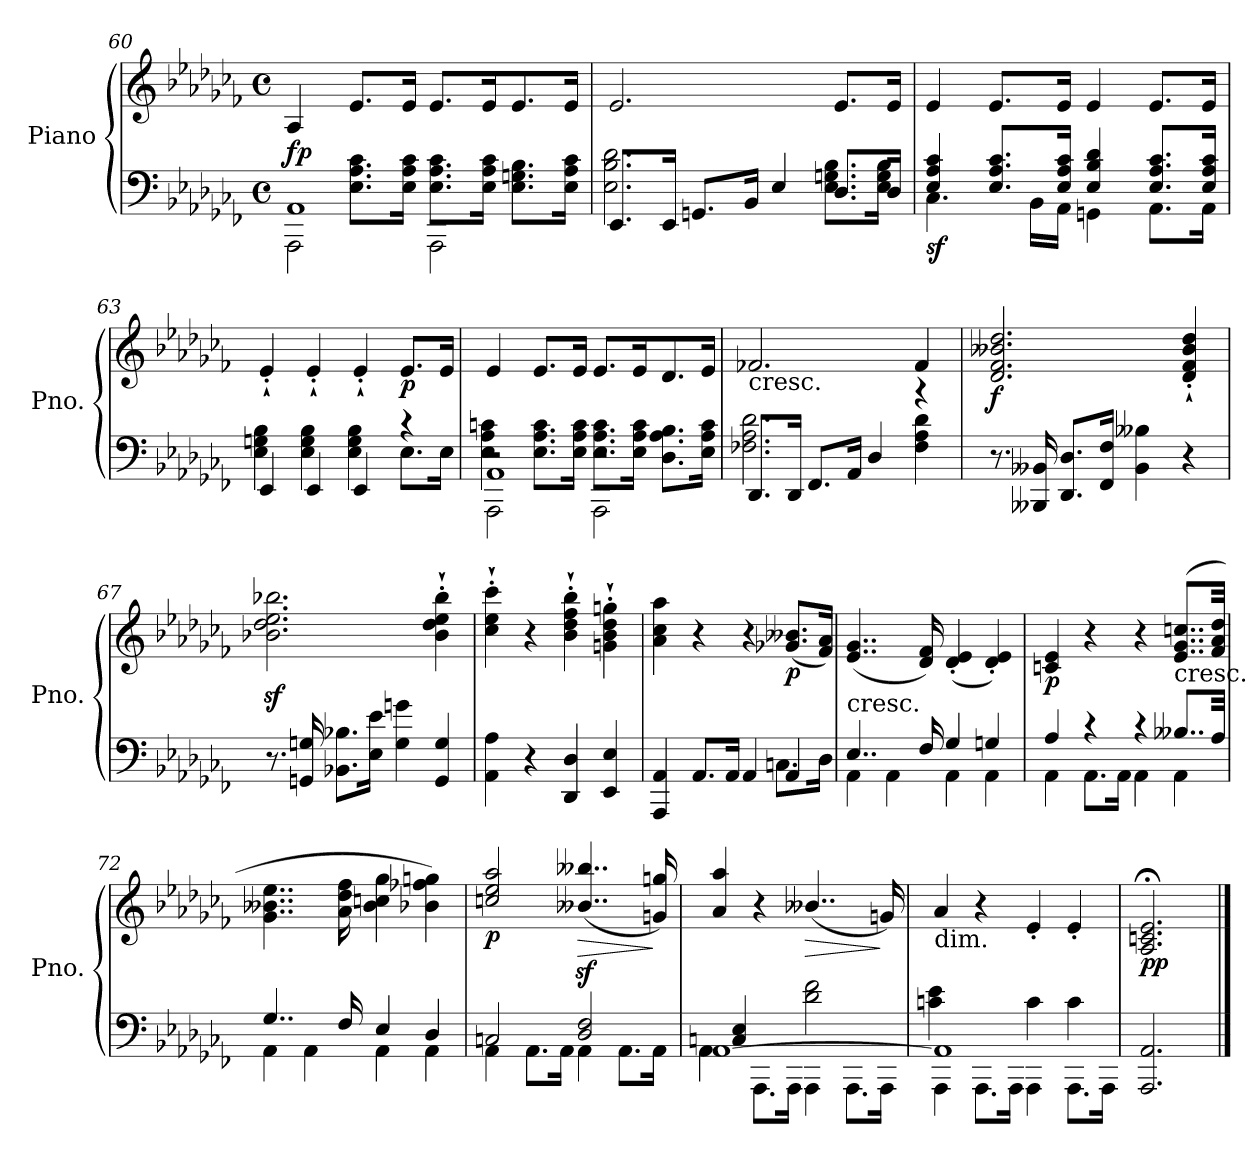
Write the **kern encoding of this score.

**kern	**kern	**dynam
*part1	*part1	*part1
*staff2	*staff1	*staff1/2
*I"Piano	*	*
*I'Pno.	*	*
!!LO:LB:g=z
*clefF4	*clefG2	*
*k[b-e-a-d-g-c-f-]	*k[b-e-a-d-g-c-f-]	*
*C-:	*C-:	*
*M4/4	*M4/4	*
*met(c)	*met(c)	*
=60	=60	=60
*^	*	*
*	*^	*	*
!	!	!	!	!LO:DY:a=2
1AA-	2AAA-\	4ryy	4A-/	fp
.	.	8.E-\ 8.A-\ 8.c-\L	8.e-/L	.
.	.	16E-\ 16A-\ 16c-\Jk	16e-/Jk	.
.	2AAA-\	8.E-\ 8.A-\ 8.c-\L	8.e-/L	.
.	.	16E-\ 16A-\ 16c-\Jk	16e-/K	.
.	.	8.E-\ 8.Gn\ 8.B-\L	8.e-/	.
.	.	16E-\ 16A-\ 16c-\Jk	16e-/Jk	.
*	*v	*v	*	*
=61	=61	=61	=61
8.EE-/L	2.E-\ 2.B-\ 2.d-\	2.e-/	.
16EE-/Jk	.	.	.
8.GGn/L	.	.	.
16BB-/Jk	.	.	.
4E-/	.	.	.
8.D-/L	8.E-\ 8.Gn\ 8.B-\L	8.e-/L	.
16D-/Jk	16E-\ 16G\ 16B-\Jk	16e-/Jk	.
=62	=62	=62	=62
!	!	!	!LO:DY:b=2
4.C-\	4E-/ 4A-/ 4c-/	4e-/	sf
.	8.E-/ 8.A-/ 8.c-/L	8.e-/L	.
16BB-\LL	.	.	.
16AA-\JJ	16E-/ 16A-/ 16c-/Jk	16e-/Jk	.
4GGn\	4E-/ 4B-/ 4d-/	4e-/	.
8.AA-\L	8.E-/ 8.A-/ 8.c-/L	8.e-/L	.
16AA-\Jk	16E-/ 16A-/ 16c-/Jk	16e-/Jk	.
=63	=63	=63	=63
4EE-/	4E-\ 4Gn\ 4B-\	4e-'`/	.
4EE-/	4E-\ 4G\ 4B-\	4e-'`/	.
4EE-/	4E-\ 4G\ 4B-\	4e-'`/	.
!	!	!	!LO:DY:b
4r	8.E-\L	8.e-/L	p
.	16E-\Jk	16e-/Jk	.
!!LO:PB:g=z
=64	=64	=64	=64
*^	*^	*	*
1AA-	2AAA-\	2r	4E-\ 4A-\ 4cn\	4e-/	.
.	.	.	8.E-\ 8.A-\ 8.c\L	8.e-/L	.
.	.	.	16E-\ 16A-\ 16c\Jk	16e-/Jk	.
.	2AAA-\	2r	8.E-\ 8.A-\ 8.c\L	8.e-/L	.
.	.	.	16E-\ 16A-\ 16c\Jk	16e-/K	.
.	.	.	8.D-\ 8.A-\ 8.B-\L	8.d-/	.
.	.	.	16E-\ 16A-\ 16c\Jk	16e-/Jk	.
=65	=65	=65	=65	=65	=65
!	!	!	!	!LO:TX:b:t=cresc.	!
*	*v	*v	*v	*	*
8.DD-/L	2.F-X\ 2.A-\ 2.d-\	2.f-X/	.
16DD-/Jk	.	.	.
8.FF-/L	.	.	.
16AA-/Jk	.	.	.
4D-/	.	.	.
4r	4F-\ 4A-\ 4d-\	4f-/	.
=66	=66	=66	=66
!	!	!	!LO:DY:b
*v	*v	*	*
8.r	2.d-/ 2.f-/ 2.b--X/ 2.dd-/	f
16BBB--X/ 16BB--X/	.	.
8.DD-/ 8.D-/L	.	.
16FF-/ 16F-/Jk	.	.
4BB--\ 4B--X\	.	.
4r	4d-/'` 4f-/'` 4b--/'` 4dd-/'`	.
=67	=67	=67
8.r	2.b-X\z< 2.dd-\z< 2.ee-\z< 2.bb-X\z<	.
16GGn/ 16Gn/	.	.
8.BB-X\ 8.B-X\L	.	.
16E-\ 16e-\Jk	.	.
4G\ 4gn\	.	.
4GG/ 4G/	4b-\'` 4dd-\'` 4ee-\'` 4bb-\'`	.
!!LO:LB:g=z
=68	=68	=68
4AA-\ 4A-\	4cc-\'` 4ee-\'` 4ccc-\'`	.
4r	4r	.
4DD-/ 4D-/	4b-\'` 4dd-\'` 4ff-\'` 4bb-\'`	.
4EE-/ 4E-/	4gn\'` 4b-\'` 4dd-\'` 4ggn\'`	.
=69	=69	=69
*^	*	*
4AAA-/ 4AA-/	2.ryy	4a-\ 4cc-\ 4aa-\	.
8.AA-/L	.	4r	.
16AA-/Jk	.	.	.
4AA-/	.	4r	.
!	!	!	!LO:DY:b
4AA-/	8.Cn\L	(<8.g-X/ 8.b--X/L	p
.	16D-\Jk	16f-/ 16a-/Jk)	.
=70	=70	=70	=70
!LO:TX:a:t=cresc.	!	!	!
4..E-/	4AA-\	(<4..e-/ 4..g-/	.
.	4AA-\	.	.
16F-/	.	16d-/ 16f-/)	.
4G-/	4AA-\	(<4d-/' 4e-/'	.
4Gn/	4AA-\	4d-/' 4e-/')	.
=71	=71	=71	=71
!	!	!	!LO:DY:b
4A-/	4AA-\	4cn/ 4e-/	p
4r	8.AA-\L	4r	.
.	16AA-\Jk	.	.
4r	4AA-\	4r	.
!	!	!LO:TX:b:t=cresc.	!
8..B--X/L	4AA-\	(<8..e-/ 8..g-/ 8..ccn/L	.
32A-/Jkk	.	32f-/ 32a-/ 32dd-/Jkk	.
=72	=72	=72	=72
4..G-/	4AA-\	4..g-\ 4..b--X\ 4..ee-\	.
.	4AA-\	.	.
16F-/	.	16a-\ 16dd-\ 16ff-\	.
4E-/	4AA-\	4b--\ 4ccn\ 4gg-\	.
4D-/	4AA-\	4b-X\ 4ff-X\ 4ggn\)	.
!!LO:LB:g=z
=73	=73	=73	=73
!	!	!	!LO:DY:b
2Cn/	4AA-\	2ccn/ 2ee-/ 2aa-/	p
.	8.AA-\L	.	.
.	16AA-\Jk	.	.
!	!	!	!LO:HP:b
2D-/ 2F-/	4AA-\	(<4..b--X/z< 4..bb--X/z<	>
.	8.AA-\L	.	.
.	16AA-\Jk	16gn/ 16ggn/)	]
=74	=74	=74	=74
*	*^	*	*
[1AA-	4AA-\	4Cn/ 4E-/	4a-/ 4aa-/	.
.	8.AAA-\L	4ryy	4r	.
.	16AAA-\Jk	.	.	.
!	!	!	!	!LO:HP:b
.	4AAA-\	2d-\ 2f-\	(<4..b--X/	>
.	8.AAA-\L	.	.	.
.	16AAA-\Jk	.	16gn/)	]
=75	=75	=75	=75	=75
!	!	!	!LO:TX:b:t=dim.	!
1AA-]	4AAA-\	4cn\ 4e-\	4a-/	.
.	8.AAA-\L	4ryy	4r	.
.	16AAA-\Jk	.	.	.
.	4AAA-\	4c\	4e-'/	.
.	8.AAA-\L	4c\	4e-'/	.
.	16AAA-\Jk	.	.	.
*	*v	*v	*	*
=76	=76	=76	=76
!	!	!	!LO:DY:b
*v	*v	*	*
2.AAA-/ 2.AA-/	2.A-/;< 2.cn/;< 2.e-/;<	pp
==	==	==
*-	*-	*-
